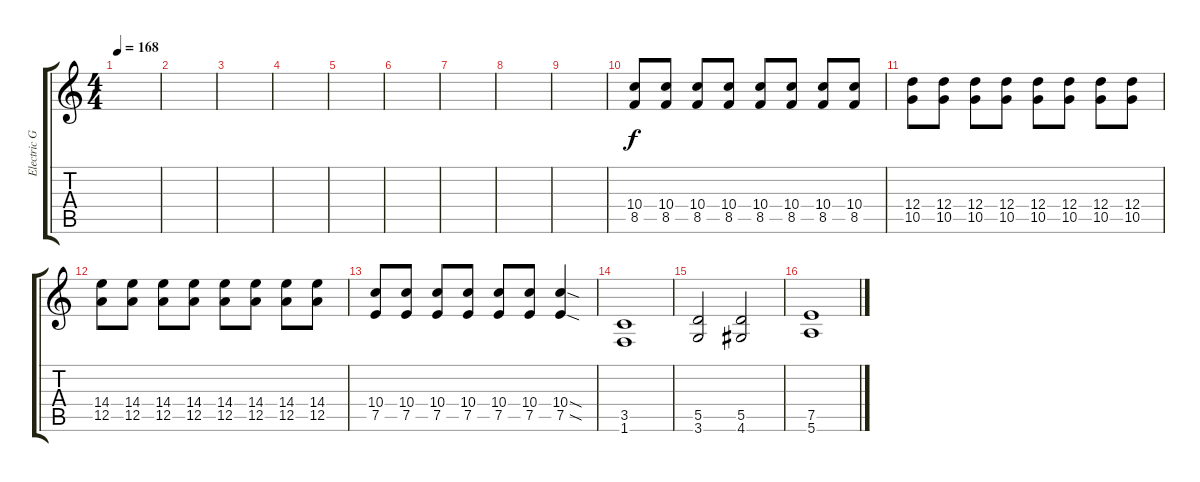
\track ("Electric Guitar 2" "Electric G") {instrument overdrivenguitar}
\staff {score tabs}
\tuning (E4 B3 G3 D3 A2 E2) {hide}
\ts (4 4)
\tempo 168
\clef g2
\ks c
|
|
|
|
|
|
|
|
|
(10.4 8.5).8 (10.4 8.5).8 (10.4 8.5).8 (10.4 8.5).8 (10.4 8.5).8 (10.4 8.5).8 (10.4 8.5).8 (10.4 8.5).8 |
(12.4 10.5).8 (12.4 10.5).8 (12.4 10.5).8 (12.4 10.5).8 (12.4 10.5).8 (12.4 10.5).8 (12.4 10.5).8 (12.4 10.5).8 |
(14.4 12.5).8 (14.4 12.5).8 (14.4 12.5).8 (14.4 12.5).8 (14.4 12.5).8 (14.4 12.5).8 (14.4 12.5).8 (14.4 12.5).8 |
(10.4 7.5).8 (10.4 7.5).8 (10.4 7.5).8 (10.4 7.5).8 (10.4 7.5).8 (10.4 7.5).8 (10.4{sod} 7.5{sod}).4 |
(3.5 1.6).1 |
(5.5 3.6).2 (5.5 4.6).2 |
(7.5 5.6).1
